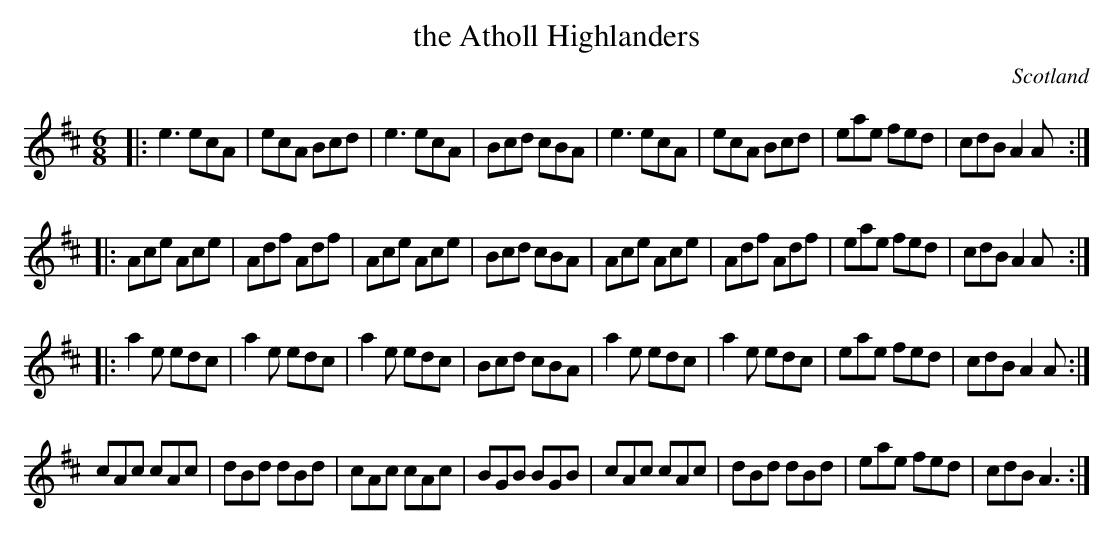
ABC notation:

X:1
T:the Atholl Highlanders
O:Scotland
M:6/8
K:Amix
|: e3 ecA | ecA Bcd | e3 ecA | Bcd cBA |\
e3 ecA | ecA Bcd | eae fed | cdB A2A :|
|: Ace Ace | Adf Adf | Ace Ace | Bcd cBA |\
Ace Ace | Adf Adf | eae fed | cdB A2A :|
|:a2e edc | a2e edc | a2e edc | Bcd cBA |\
a2e edc | a2e edc | eae fed | cdB A2A :|
cAc cAc | dBd dBd | cAc cAc | BGB BGB |\
cAc cAc | dBd dBd | eae fed | cdB A3 :|
